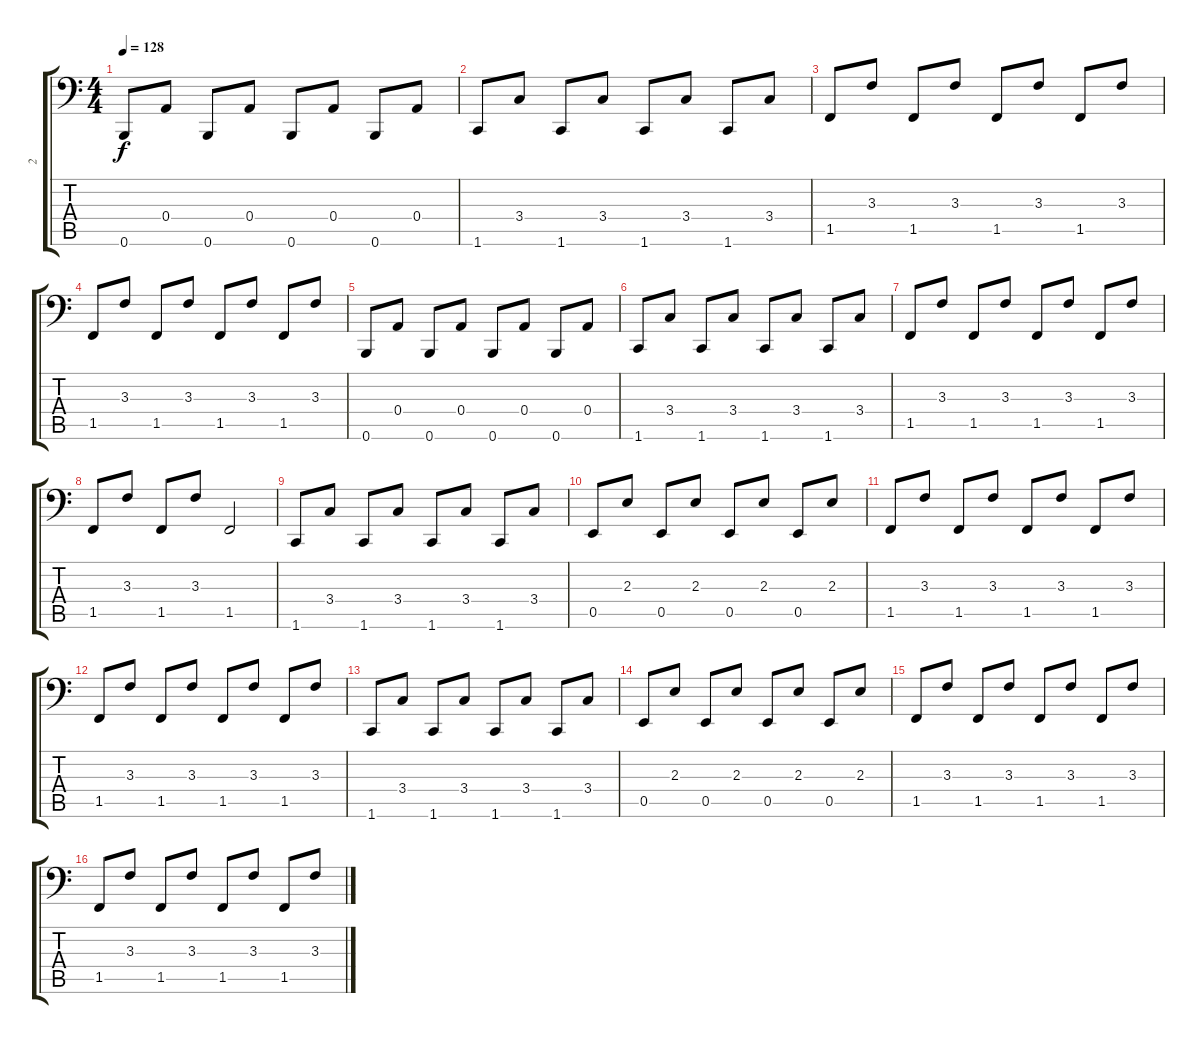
\track ("2" "2") {instrument electricbassfinger}
\staff {score tabs}
\tuning (C3 G2 D2 A1 E1 B0) {hide}
\ts (4 4)
\tempo 128
\clef f4
\ks c
0.6.8{dy f} 0.4.8 0.6.8 0.4.8 0.6.8 0.4.8 0.6.8 0.4.8 |
1.6.8 3.4.8 1.6.8 3.4.8 1.6.8 3.4.8 1.6.8 3.4.8 |
1.5.8 3.3.8 1.5.8 3.3.8 1.5.8 3.3.8 1.5.8 3.3.8 |
1.5.8 3.3.8 1.5.8 3.3.8 1.5.8 3.3.8 1.5.8 3.3.8 |
0.6.8 0.4.8 0.6.8 0.4.8 0.6.8 0.4.8 0.6.8 0.4.8 |
1.6.8 3.4.8 1.6.8 3.4.8 1.6.8 3.4.8 1.6.8 3.4.8 |
1.5.8 3.3.8 1.5.8 3.3.8 1.5.8 3.3.8 1.5.8 3.3.8 |
1.5.8 3.3.8 1.5.8 3.3.8 1.5.2 |
1.6.8 3.4.8 1.6.8 3.4.8 1.6.8 3.4.8 1.6.8 3.4.8 |
0.5.8 2.3.8 0.5.8 2.3.8 0.5.8 2.3.8 0.5.8 2.3.8 |
1.5.8 3.3.8 1.5.8 3.3.8 1.5.8 3.3.8 1.5.8 3.3.8 |
1.5.8 3.3.8 1.5.8 3.3.8 1.5.8 3.3.8 1.5.8 3.3.8 |
1.6.8 3.4.8 1.6.8 3.4.8 1.6.8 3.4.8 1.6.8 3.4.8 |
0.5.8 2.3.8 0.5.8 2.3.8 0.5.8 2.3.8 0.5.8 2.3.8 |
1.5.8 3.3.8 1.5.8 3.3.8 1.5.8 3.3.8 1.5.8 3.3.8 |
1.5.8 3.3.8 1.5.8 3.3.8 1.5.8 3.3.8 1.5.8 3.3.8
